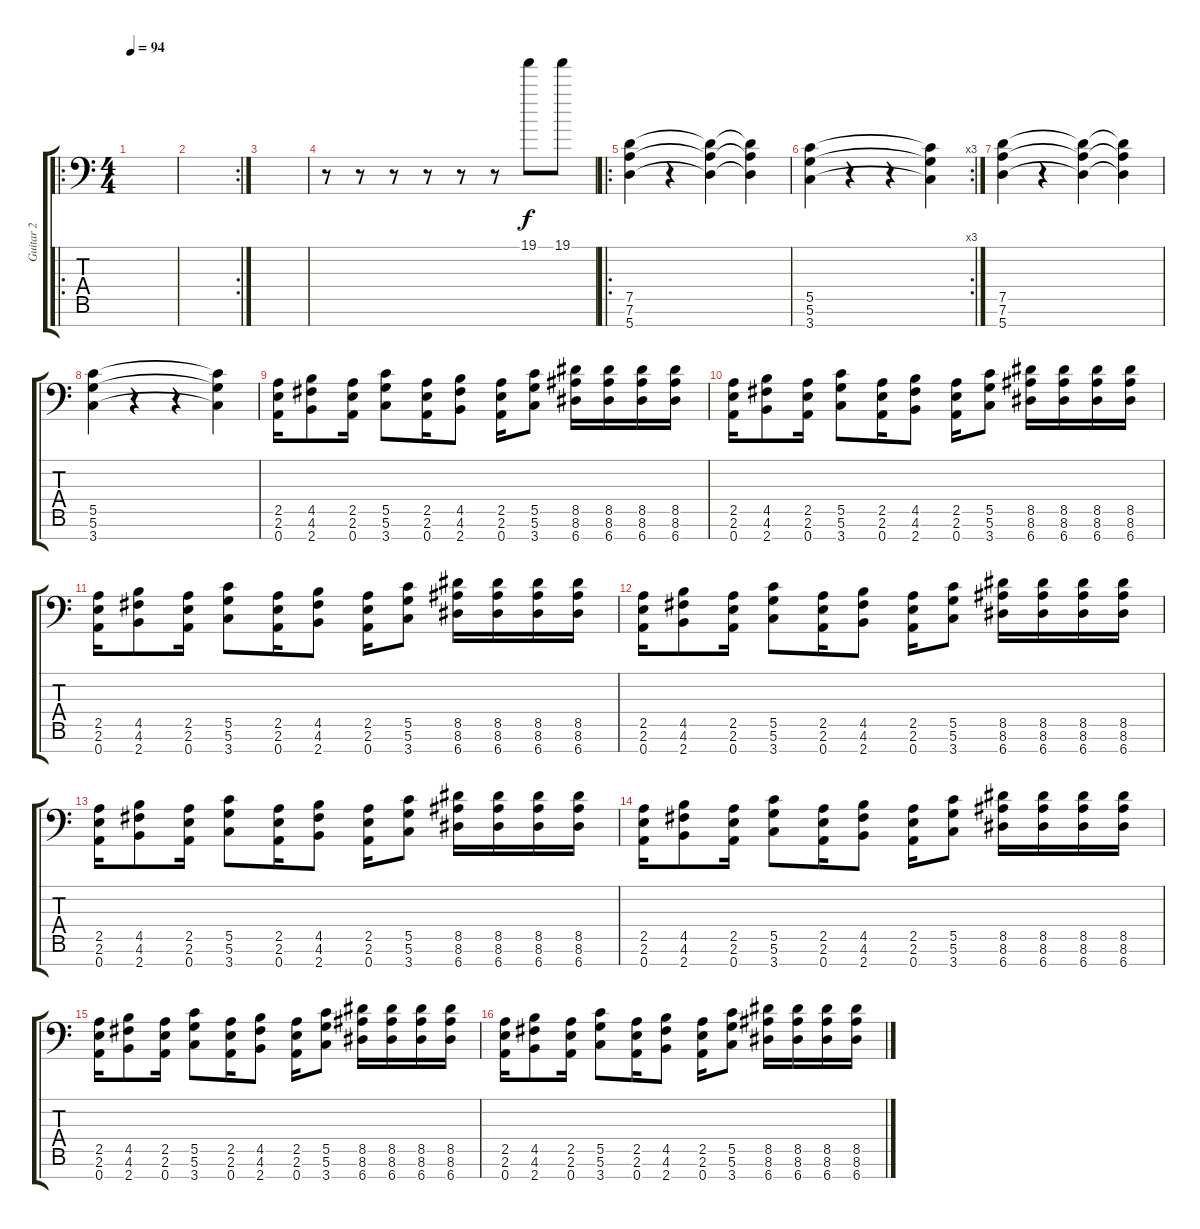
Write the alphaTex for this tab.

\track ("Guitar 2" "Guitar 2") {instrument distortionguitar}
\staff {score tabs}
\tuning (D4 A3 F3 C3 G2 D2 A1) {hide}
\ro
\ts (4 4)
\tempo 94
\clef f4
\ks c
|
\rc 2
|
|
r.8 r.8 r.8 r.8 r.8 r.8 19.1.8{volume 4} 19.1.8 |
\ro
(7.5 7.6 5.7).4 r.4 (7.5{t} 7.6{t} 5.7{t}).4 (7.5{t} 7.6{t} 5.7{t}).4 |
\rc 3
(5.5 5.6 3.7).4 r.4 r.4 (5.5{t} 5.6{t} 3.7{t}).4 |
(7.5 7.6 5.7).4 r.4 (7.5{t} 7.6{t} 5.7{t}).4 (7.5{t} 7.6{t} 5.7{t}).4 |
(5.5 5.6 3.7).4 r.4 r.4 (5.5{t} 5.6{t} 3.7{t}).4 |
(2.5 2.6 0.7).16 (4.5 4.6 2.7).8 (2.5 2.6 0.7).16 (5.5 5.6 3.7).8 (2.5 2.6 0.7).16 (4.5 4.6 2.7).8 (2.5 2.6 0.7).16 (5.5 5.6 3.7).8 (8.5 8.6 6.7).16 (8.5 8.6 6.7).16 (8.5 8.6 6.7).16 (8.5 8.6 6.7).16 |
(2.5 2.6 0.7).16 (4.5 4.6 2.7).8 (2.5 2.6 0.7).16 (5.5 5.6 3.7).8 (2.5 2.6 0.7).16 (4.5 4.6 2.7).8 (2.5 2.6 0.7).16 (5.5 5.6 3.7).8 (8.5 8.6 6.7).16 (8.5 8.6 6.7).16 (8.5 8.6 6.7).16 (8.5 8.6 6.7).16 |
(2.5 2.6 0.7).16 (4.5 4.6 2.7).8 (2.5 2.6 0.7).16 (5.5 5.6 3.7).8 (2.5 2.6 0.7).16 (4.5 4.6 2.7).8 (2.5 2.6 0.7).16 (5.5 5.6 3.7).8 (8.5 8.6 6.7).16 (8.5 8.6 6.7).16 (8.5 8.6 6.7).16 (8.5 8.6 6.7).16 |
(2.5 2.6 0.7).16 (4.5 4.6 2.7).8 (2.5 2.6 0.7).16 (5.5 5.6 3.7).8 (2.5 2.6 0.7).16 (4.5 4.6 2.7).8 (2.5 2.6 0.7).16 (5.5 5.6 3.7).8 (8.5 8.6 6.7).16 (8.5 8.6 6.7).16 (8.5 8.6 6.7).16 (8.5 8.6 6.7).16 |
(2.5 2.6 0.7).16 (4.5 4.6 2.7).8 (2.5 2.6 0.7).16 (5.5 5.6 3.7).8 (2.5 2.6 0.7).16 (4.5 4.6 2.7).8 (2.5 2.6 0.7).16 (5.5 5.6 3.7).8 (8.5 8.6 6.7).16 (8.5 8.6 6.7).16 (8.5 8.6 6.7).16 (8.5 8.6 6.7).16 |
(2.5 2.6 0.7).16 (4.5 4.6 2.7).8 (2.5 2.6 0.7).16 (5.5 5.6 3.7).8 (2.5 2.6 0.7).16 (4.5 4.6 2.7).8 (2.5 2.6 0.7).16 (5.5 5.6 3.7).8 (8.5 8.6 6.7).16 (8.5 8.6 6.7).16 (8.5 8.6 6.7).16 (8.5 8.6 6.7).16 |
(2.5 2.6 0.7).16 (4.5 4.6 2.7).8 (2.5 2.6 0.7).16 (5.5 5.6 3.7).8 (2.5 2.6 0.7).16 (4.5 4.6 2.7).8 (2.5 2.6 0.7).16 (5.5 5.6 3.7).8 (8.5 8.6 6.7).16 (8.5 8.6 6.7).16 (8.5 8.6 6.7).16 (8.5 8.6 6.7).16 |
(2.5 2.6 0.7).16 (4.5 4.6 2.7).8 (2.5 2.6 0.7).16 (5.5 5.6 3.7).8 (2.5 2.6 0.7).16 (4.5 4.6 2.7).8 (2.5 2.6 0.7).16 (5.5 5.6 3.7).8 (8.5 8.6 6.7).16 (8.5 8.6 6.7).16 (8.5 8.6 6.7).16 (8.5 8.6 6.7).16
